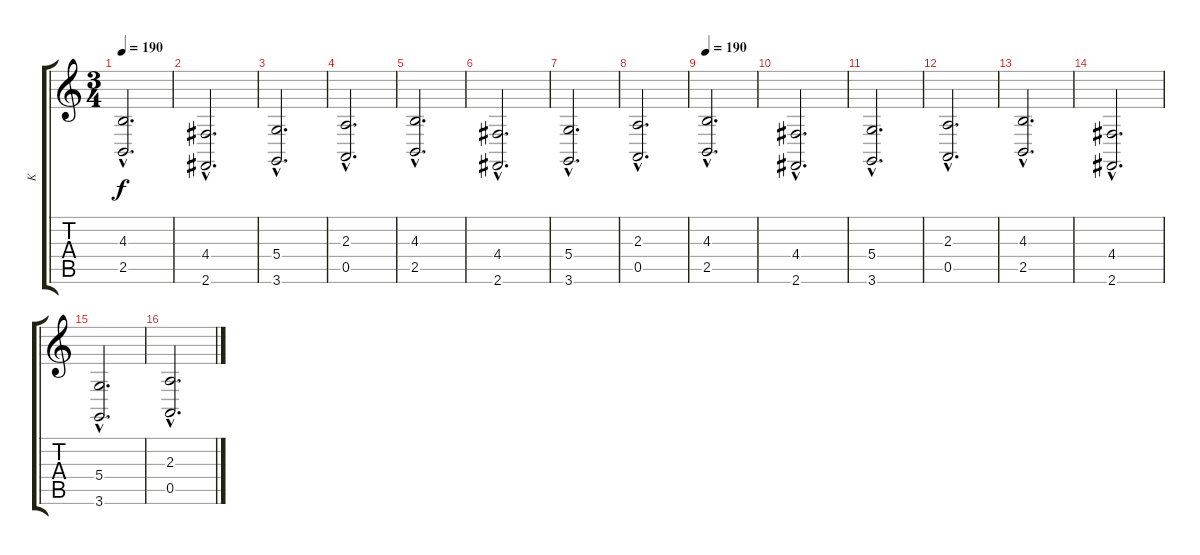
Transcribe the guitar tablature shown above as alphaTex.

\track ("K" "K") {instrument stringensemble1}
\staff {score tabs}
\tuning (E4 B3 G3 D3 A2 E2) {hide}
\ts (3 4)
\tempo 200
\tempo 190
\clef g2
\ks c
(4.3{hac} 2.5{hac}).2{d dy f} |
(4.4{hac} 2.6{hac}).2{d} |
(5.4{hac} 3.6{hac}).2{d} |
(2.3{hac} 0.5{hac}).2{d} |
(4.3{hac} 2.5{hac}).2{d} |
(4.4{hac} 2.6{hac}).2{d} |
(5.4{hac} 3.6{hac}).2{d} |
(2.3{hac} 0.5{hac}).2{d} |
\tempo 190
(4.3{hac} 2.5{hac}).2{d instrument choiraahs} |
(4.4{hac} 2.6{hac}).2{d} |
(5.4{hac} 3.6{hac}).2{d} |
(2.3{hac} 0.5{hac}).2{d} |
(4.3{hac} 2.5{hac}).2{d} |
(4.4{hac} 2.6{hac}).2{d} |
(5.4{hac} 3.6{hac}).2{d} |
(2.3{hac} 0.5{hac}).2{d}
